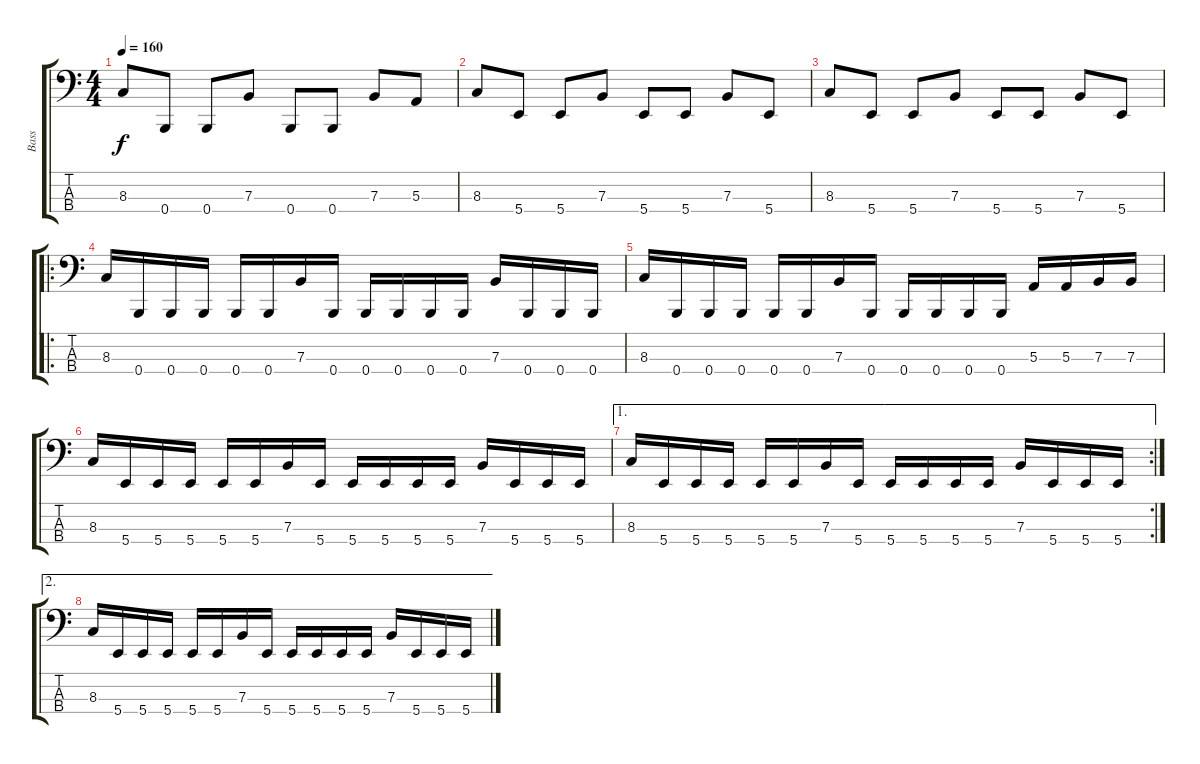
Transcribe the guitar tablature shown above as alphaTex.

\track ("Bass" "Bass") {instrument electricbasspick}
\staff {score tabs}
\tuning (D2 A1 E1 B0) {hide}
\ts (4 4)
\tempo 160
\clef f4
\ks c
8.3.8{dy f} 0.4.8 0.4.8 7.3.8 0.4.8 0.4.8 7.3.8 5.3.8 |
8.3.8 5.4.8 5.4.8 7.3.8 5.4.8 5.4.8 7.3.8 5.4.8 |
8.3.8 5.4.8 5.4.8 7.3.8 5.4.8 5.4.8 7.3.8 5.4.8 |
\ro
8.3.16 0.4.16 0.4.16 0.4.16 0.4.16 0.4.16 7.3.16 0.4.16 0.4.16 0.4.16 0.4.16 0.4.16 7.3.16 0.4.16 0.4.16 0.4.16 |
8.3.16 0.4.16 0.4.16 0.4.16 0.4.16 0.4.16 7.3.16 0.4.16 0.4.16 0.4.16 0.4.16 0.4.16 5.3.16 5.3.16 7.3.16 7.3.16 |
8.3.16 5.4.16 5.4.16 5.4.16 5.4.16 5.4.16 7.3.16 5.4.16 5.4.16 5.4.16 5.4.16 5.4.16 7.3.16 5.4.16 5.4.16 5.4.16 |
\ae 1
\rc 2
8.3.16 5.4.16 5.4.16 5.4.16 5.4.16 5.4.16 7.3.16 5.4.16 5.4.16 5.4.16 5.4.16 5.4.16 7.3.16 5.4.16 5.4.16 5.4.16 |
\ae 2
8.3.16 5.4.16 5.4.16 5.4.16 5.4.16 5.4.16 7.3.16 5.4.16 5.4.16 5.4.16 5.4.16 5.4.16 7.3.16 5.4.16 5.4.16 5.4.16
